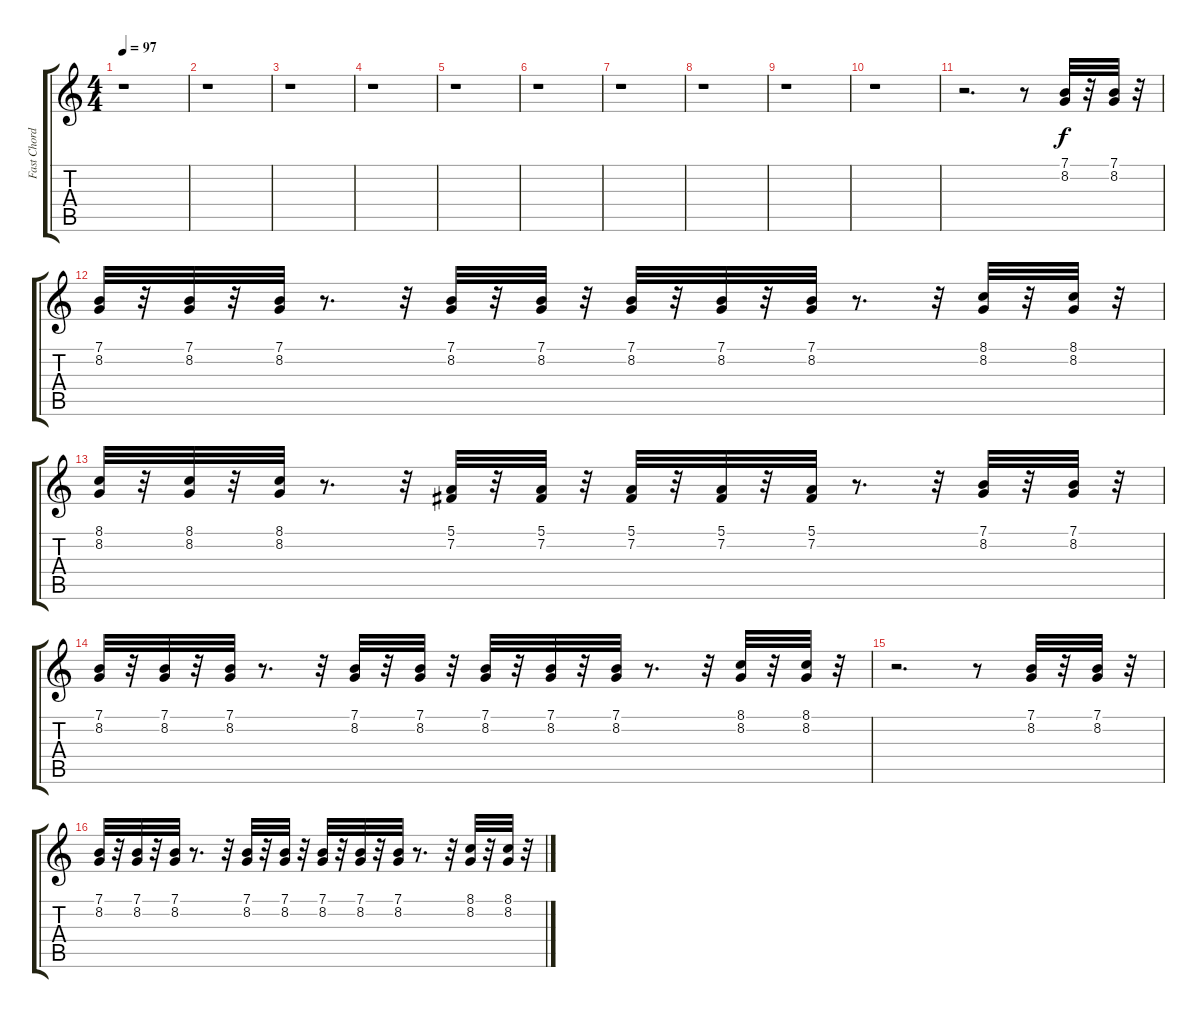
\track ("Fast Chords" "Fast Chord") {instrument clavinet}
\staff {score tabs}
\tuning (E4 B3 G3 D3 A2 E2) {hide}
\ts (4 4)
\tempo 97
\clef g2
\ks c
r.1{dy f} |
r.1 |
r.1 |
r.1 |
r.1 |
r.1 |
r.1 |
r.1 |
r.1 |
r.1 |
r.2{d} r.8 (7.1 8.2).32 r.32 (7.1 8.2).32 r.32 |
(7.1 8.2).32 r.32 (7.1 8.2).32 r.32 (7.1 8.2).32 r.8{d} r.32 (7.1 8.2).32 r.32 (7.1 8.2).32 r.32 (7.1 8.2).32 r.32 (7.1 8.2).32 r.32 (7.1 8.2).32 r.8{d} r.32 (8.1 8.2).32 r.32 (8.1 8.2).32 r.32 |
(8.1 8.2).32 r.32 (8.1 8.2).32 r.32 (8.1 8.2).32 r.8{d} r.32 (5.1 7.2).32 r.32 (5.1 7.2).32 r.32 (5.1 7.2).32 r.32 (5.1 7.2).32 r.32 (5.1 7.2).32 r.8{d} r.32 (7.1 8.2).32 r.32 (7.1 8.2).32 r.32 |
(7.1 8.2).32 r.32 (7.1 8.2).32 r.32 (7.1 8.2).32 r.8{d} r.32 (7.1 8.2).32 r.32 (7.1 8.2).32 r.32 (7.1 8.2).32 r.32 (7.1 8.2).32 r.32 (7.1 8.2).32 r.8{d} r.32 (8.1 8.2).32 r.32 (8.1 8.2).32 r.32 |
r.2{d} r.8 (7.1 8.2).32 r.32 (7.1 8.2).32 r.32 |
(7.1 8.2).32 r.32 (7.1 8.2).32 r.32 (7.1 8.2).32 r.8{d} r.32 (7.1 8.2).32 r.32 (7.1 8.2).32 r.32 (7.1 8.2).32 r.32 (7.1 8.2).32 r.32 (7.1 8.2).32 r.8{d} r.32 (8.1 8.2).32 r.32 (8.1 8.2).32 r.32
